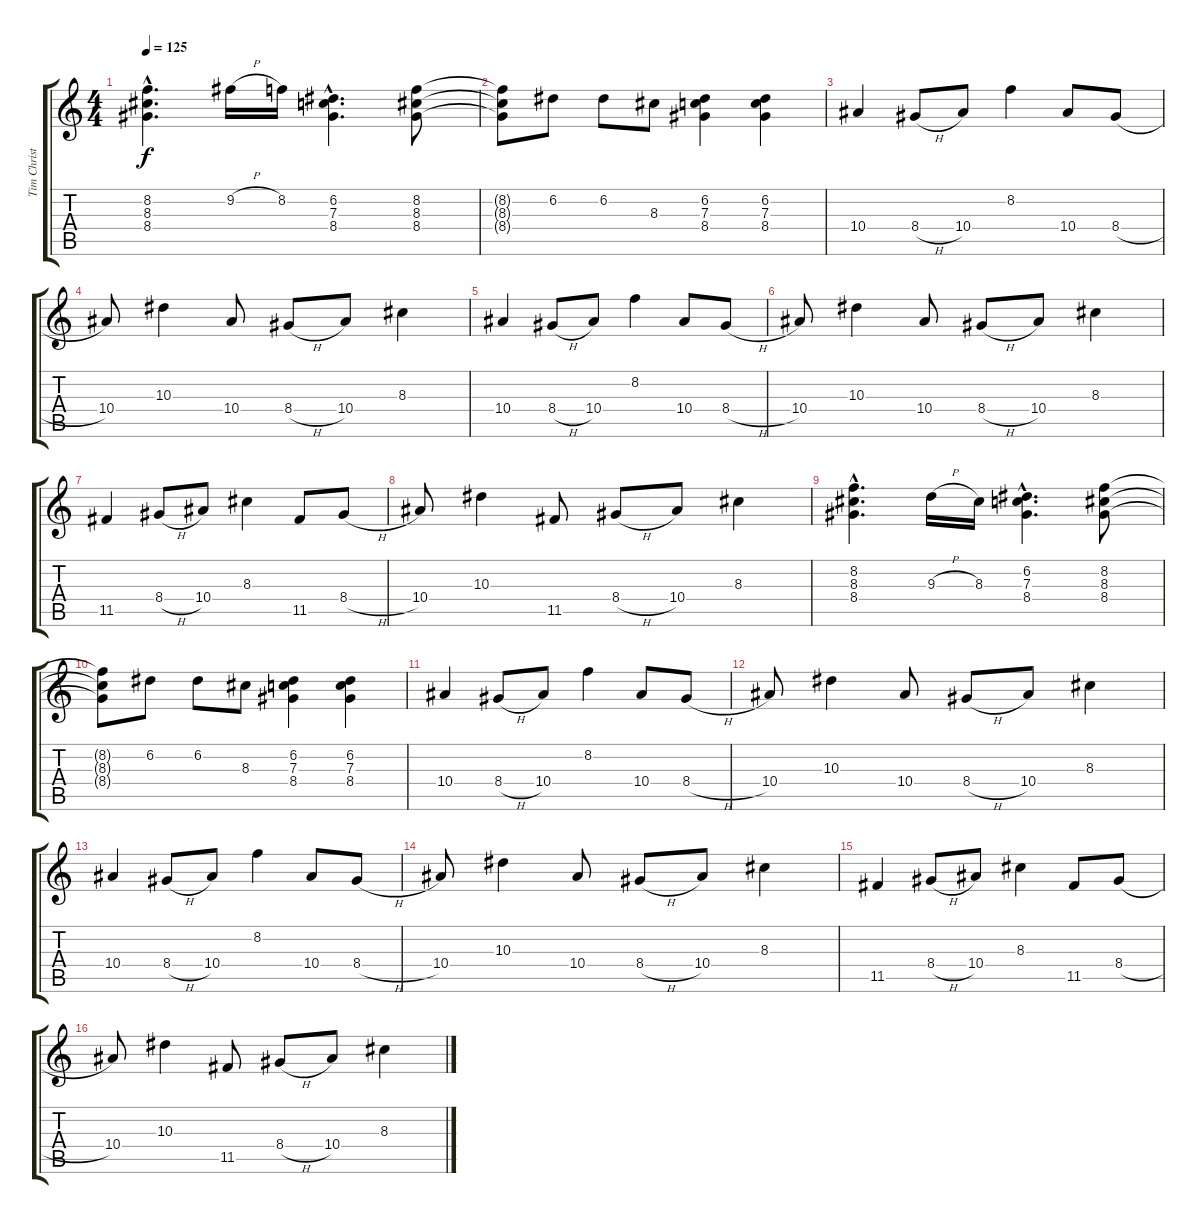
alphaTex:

\track ("Tim Christensen - Guitar I" "Tim Christ") {instrument electricguitarjazz}
\staff {score tabs}
\tuning (D4 A3 F3 C3 G2 D2) {hide}
\ts (4 4)
\tempo 125
\clef g2
\ks c
(8.2{hac} 8.3{hac} 8.4{hac}).4{d dy f} 9.2{h}.16 8.2.16 (6.2{hac} 7.3{hac} 8.4{hac}).4{d} (8.2 8.3 8.4).8 |
(8.2{t} 8.3{t} 8.4{t}).8 6.2.8 6.2.8 8.3.8 (6.2 7.3 8.4).4 (6.2 7.3 8.4).4 |
10.4.4 8.4{h}.8 10.4.8 8.2.4 10.4.8 8.4{h}.8 |
10.4.8 10.3.4 10.4.8 8.4{h}.8 10.4.8 8.3.4 |
10.4.4 8.4{h}.8 10.4.8 8.2.4 10.4.8 8.4{h}.8 |
10.4.8 10.3.4 10.4.8 8.4{h}.8 10.4.8 8.3.4 |
11.5.4 8.4{h}.8 10.4.8 8.3.4 11.5.8 8.4{h}.8 |
10.4.8 10.3.4 11.5.8 8.4{h}.8 10.4.8 8.3.4 |
(8.2{hac} 8.3{hac} 8.4{hac}).4{d} 9.3{h}.16 8.3.16 (6.2{hac} 7.3{hac} 8.4{hac}).4{d} (8.2 8.3 8.4).8 |
(8.2{t} 8.3{t} 8.4{t}).8 6.2.8 6.2.8 8.3.8 (6.2 7.3 8.4).4 (6.2 7.3 8.4).4 |
10.4.4 8.4{h}.8 10.4.8 8.2.4 10.4.8 8.4{h}.8 |
10.4.8 10.3.4 10.4.8 8.4{h}.8 10.4.8 8.3.4 |
10.4.4 8.4{h}.8 10.4.8 8.2.4 10.4.8 8.4{h}.8 |
10.4.8 10.3.4 10.4.8 8.4{h}.8 10.4.8 8.3.4 |
11.5.4 8.4{h}.8 10.4.8 8.3.4 11.5.8 8.4{h}.8 |
10.4.8 10.3.4 11.5.8 8.4{h}.8 10.4.8 8.3.4
